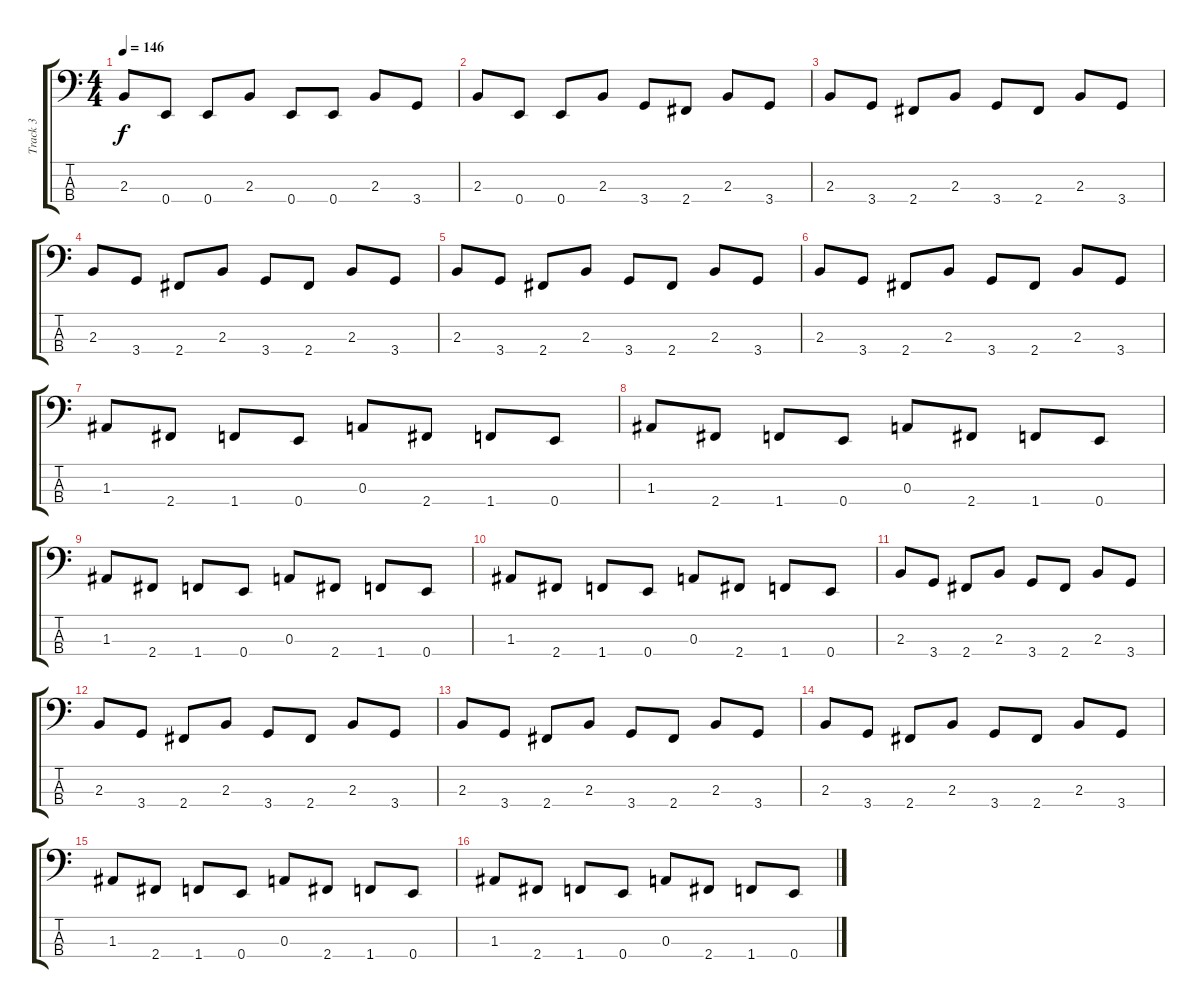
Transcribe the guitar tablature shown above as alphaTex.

\track ("Track 3" "Track 3") {instrument electricbasspick}
\staff {score tabs}
\tuning (G2 D2 A1 E1) {hide}
\ts (4 4)
\tempo 146
\clef f4
\ks c
2.3.8{dy f instrument electricbasspick} 0.4.8 0.4.8 2.3.8 0.4.8 0.4.8 2.3.8 3.4.8 |
2.3.8 0.4.8 0.4.8 2.3.8 3.4.8 2.4.8 2.3.8 3.4.8 |
2.3.8 3.4.8 2.4.8 2.3.8 3.4.8 2.4.8 2.3.8 3.4.8 |
2.3.8 3.4.8 2.4.8 2.3.8 3.4.8 2.4.8 2.3.8 3.4.8 |
2.3.8 3.4.8 2.4.8 2.3.8 3.4.8 2.4.8 2.3.8 3.4.8 |
2.3.8 3.4.8 2.4.8 2.3.8 3.4.8 2.4.8 2.3.8 3.4.8 |
1.3.8 2.4.8 1.4.8 0.4.8 0.3.8 2.4.8 1.4.8 0.4.8 |
1.3.8 2.4.8 1.4.8 0.4.8 0.3.8 2.4.8 1.4.8 0.4.8 |
1.3.8 2.4.8 1.4.8 0.4.8 0.3.8 2.4.8 1.4.8 0.4.8 |
1.3.8 2.4.8 1.4.8 0.4.8 0.3.8 2.4.8 1.4.8 0.4.8 |
2.3.8 3.4.8 2.4.8 2.3.8 3.4.8 2.4.8 2.3.8 3.4.8 |
2.3.8 3.4.8 2.4.8 2.3.8 3.4.8 2.4.8 2.3.8 3.4.8 |
2.3.8 3.4.8 2.4.8 2.3.8 3.4.8 2.4.8 2.3.8 3.4.8 |
2.3.8 3.4.8 2.4.8 2.3.8 3.4.8 2.4.8 2.3.8 3.4.8 |
1.3.8 2.4.8 1.4.8 0.4.8 0.3.8 2.4.8 1.4.8 0.4.8 |
1.3.8 2.4.8 1.4.8 0.4.8 0.3.8 2.4.8 1.4.8 0.4.8
